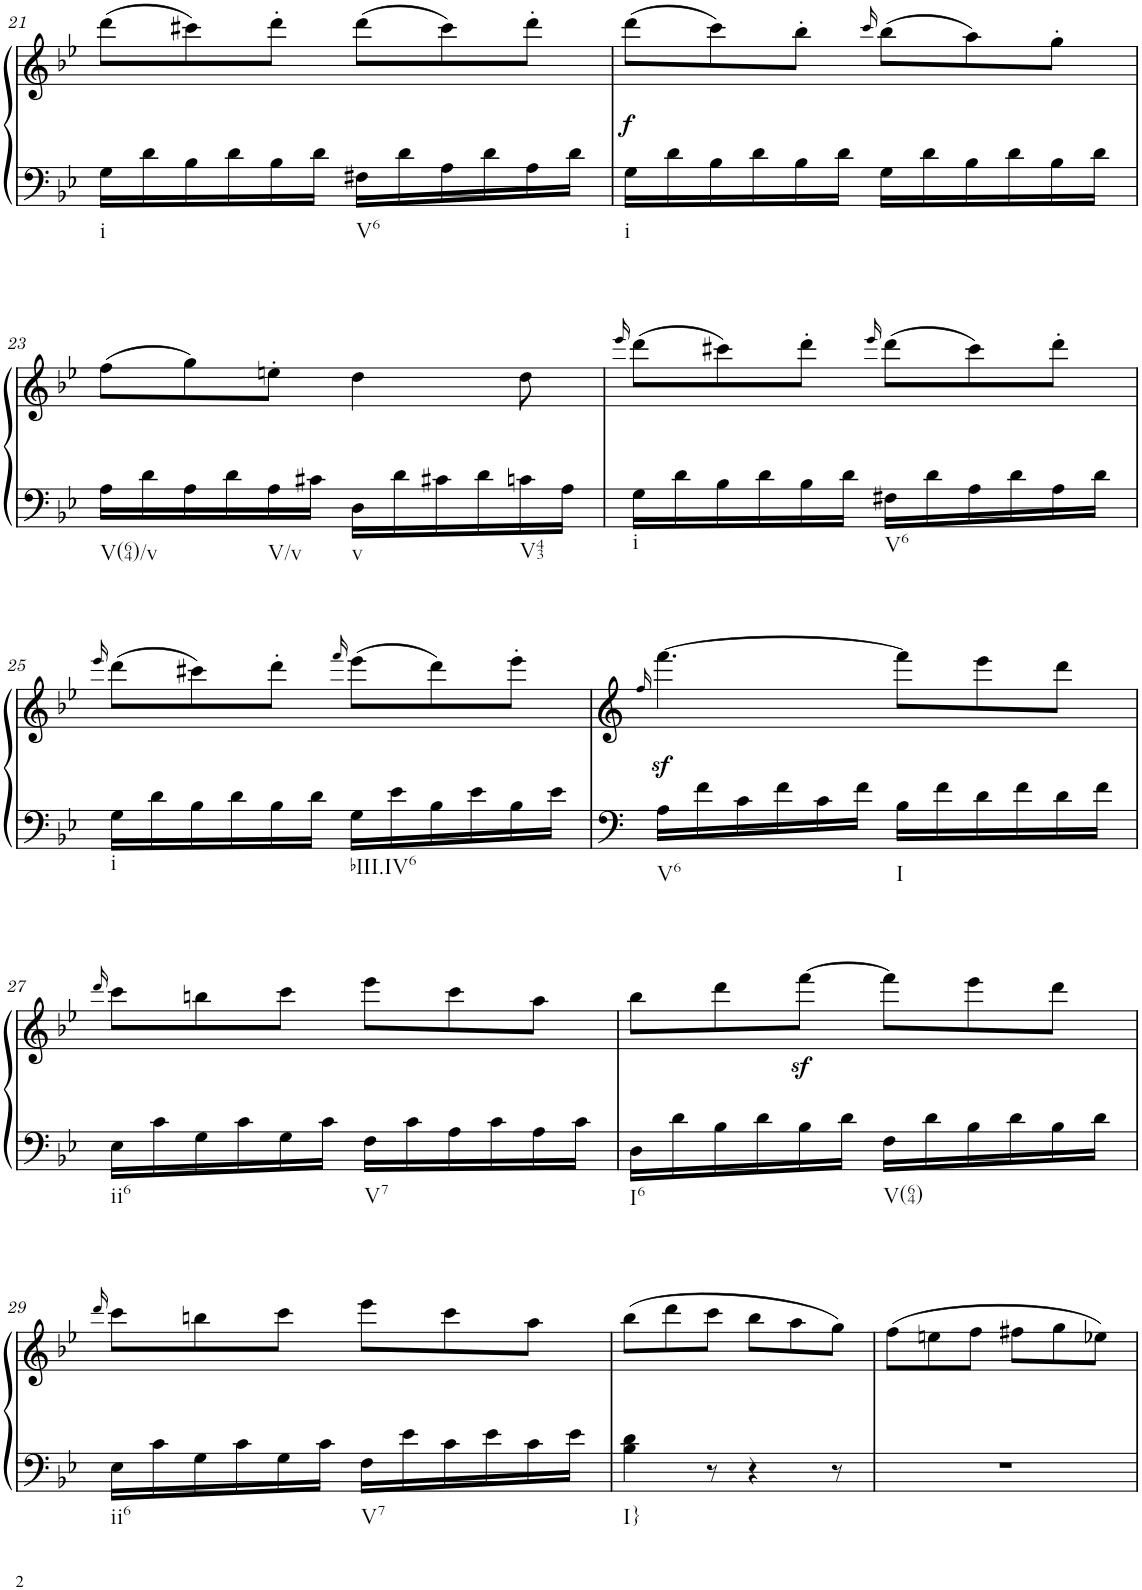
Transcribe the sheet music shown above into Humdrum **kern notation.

**kern	**kern	**dynam
*part1	*part1	*part1
*staff2	*staff1	*staff1/2
*I"Klavier linke Hand	*	*
!!LO:PB:g=z
*clefG2	*clefG2	*
*k[b-e-]	*k[b-e-]	*
*M6/8	*M6/8	*
=21	=21	=21
!LO:TX:b:t=i	!	!
16G\LL	(8ddd\L	.
16d\	.	.
16B-\	8ccc#X\)	.
16d\	.	.
16B-\	8ddd'\J	.
16d\JJ	.	.
!LO:TX:b:t=V6	!	!
16F#X\LL	(8ddd\L	.
16d\	.	.
16A\	8ccc#\)	.
16d\	.	.
16A\	8ddd'\J	.
16d\JJ	.	.
=22	=22	=22
!LO:TX:b:t=i	!	!
!	!	!LO:DY:b
16G\LL	(8ddd\L	f
16d\	.	.
16B-\	8ccc\)	.
16d\	.	.
16B-\	8bb-'\J	.
16d\JJ	.	.
.	16qccc/	.
16G\LL	(8bb-\L	.
16d\	.	.
16B-\	8aa\)	.
16d\	.	.
16B-\	8gg'\J	.
16d\JJ	.	.
!!LO:LB:g=z
=23	=23	=23
!LO:TX:b:t=V(64)/v	!	!
16A\LL	(8ff\L	.
16d\	.	.
16A\	8gg\)	.
16d\	.	.
!LO:TX:b:t=V/v	!	!
16A\	8een'\J	.
16c#X\JJ	.	.
!LO:TX:b:t=v	!	!
16D\LL	4dd\	.
16d\	.	.
16c#X\	.	.
16d\	.	.
!LO:TX:b:t=V43	!	!
16cn\	8dd\	.
16A\JJ	.	.
=24	=24	=24
.	16qeee-/	.
!LO:TX:b:t=i	!	!
16G\LL	(8ddd\L	.
16d\	.	.
16B-\	8ccc#X\)	.
16d\	.	.
16B-\	8ddd'\J	.
16d\JJ	.	.
.	16qeee-/	.
!LO:TX:b:t=V6	!	!
16F#X\LL	(8ddd\L	.
16d\	.	.
16A\	8ccc#\)	.
16d\	.	.
16A\	8ddd'\J	.
16d\JJ	.	.
!!LO:LB:g=z
=25	=25	=25
.	16qeee-/	.
!LO:TX:b:t=i	!	!
16G\LL	(8ddd\L	.
16d\	.	.
16B-\	8ccc#X\)	.
16d\	.	.
16B-\	8ddd'\J	.
16d\JJ	.	.
.	16qfff/	.
!LO:TX:b:t=bIII.IV6	!	!
16G\LL	(8eee-\L	.
16e-\	.	.
16B-\	8ddd\)	.
16e-\	.	.
16B-\	8eee-'\J	.
16e-\JJ	.	.
=26	=26	=26
.	16qff/	.
!LO:TX:b:t=V6	!	!
16A\LL	[4.fffz<\	.
16f\	.	.
16c\	.	.
16f\	.	.
16c\	.	.
16f\JJ	.	.
!LO:TX:b:t=I	!	!
16B-\LL	8fff\L]	.
16f\	.	.
16d\	8eee-\	.
16f\	.	.
16d\	8ddd\J	.
16f\JJ	.	.
!!LO:LB:g=z
=27	=27	=27
.	16qddd/	.
!LO:TX:b:t=ii6	!	!
16E-\LL	8ccc\L	.
16c\	.	.
16G\	8bbn\	.
16c\	.	.
16G\	8ccc\J	.
16c\JJ	.	.
!LO:TX:b:t=V7	!	!
16F\LL	8eee-\L	.
16c\	.	.
16A\	8ccc\	.
16c\	.	.
16A\	8aa\J	.
16c\JJ	.	.
=28	=28	=28
!LO:TX:b:t=I6	!	!
16D\LL	8bb-\L	.
16d\	.	.
16B-\	8ddd\	.
16d\	.	.
16B-\	[8fffz<\J	.
16d\JJ	.	.
!LO:TX:b:t=V(64)	!	!
16F\LL	8fff\L]	.
16d\	.	.
16B-\	8eee-\	.
16d\	.	.
16B-\	8ddd\J	.
16d\JJ	.	.
!!LO:LB:g=z
=29	=29	=29
.	16qddd/	.
!LO:TX:b:t=ii6	!	!
16E-\LL	8ccc\L	.
16c\	.	.
16G\	8bbn\	.
16c\	.	.
16G\	8ccc\J	.
16c\JJ	.	.
!LO:TX:b:t=V7	!	!
16F\LL	8eee-\L	.
16e-\	.	.
16c\	8ccc\	.
16e-\	.	.
16c\	8aa\J	.
16e-\JJ	.	.
=30	=30	=30
!LO:TX:b:t=I}	!	!
4B-\ 4d\	(8bb-\L	.
.	8ddd\	.
8r	8ccc\J	.
4r	8bb-\L	.
.	8aa\	.
8r	8gg\J)	.
=31	=31	=31
2.r	(8ff\L	.
.	8een\	.
.	8ff\J	.
.	8ff#X\L	.
.	8gg\	.
.	8ee-X\J)	.
=	=	=
*-	*-	*-
